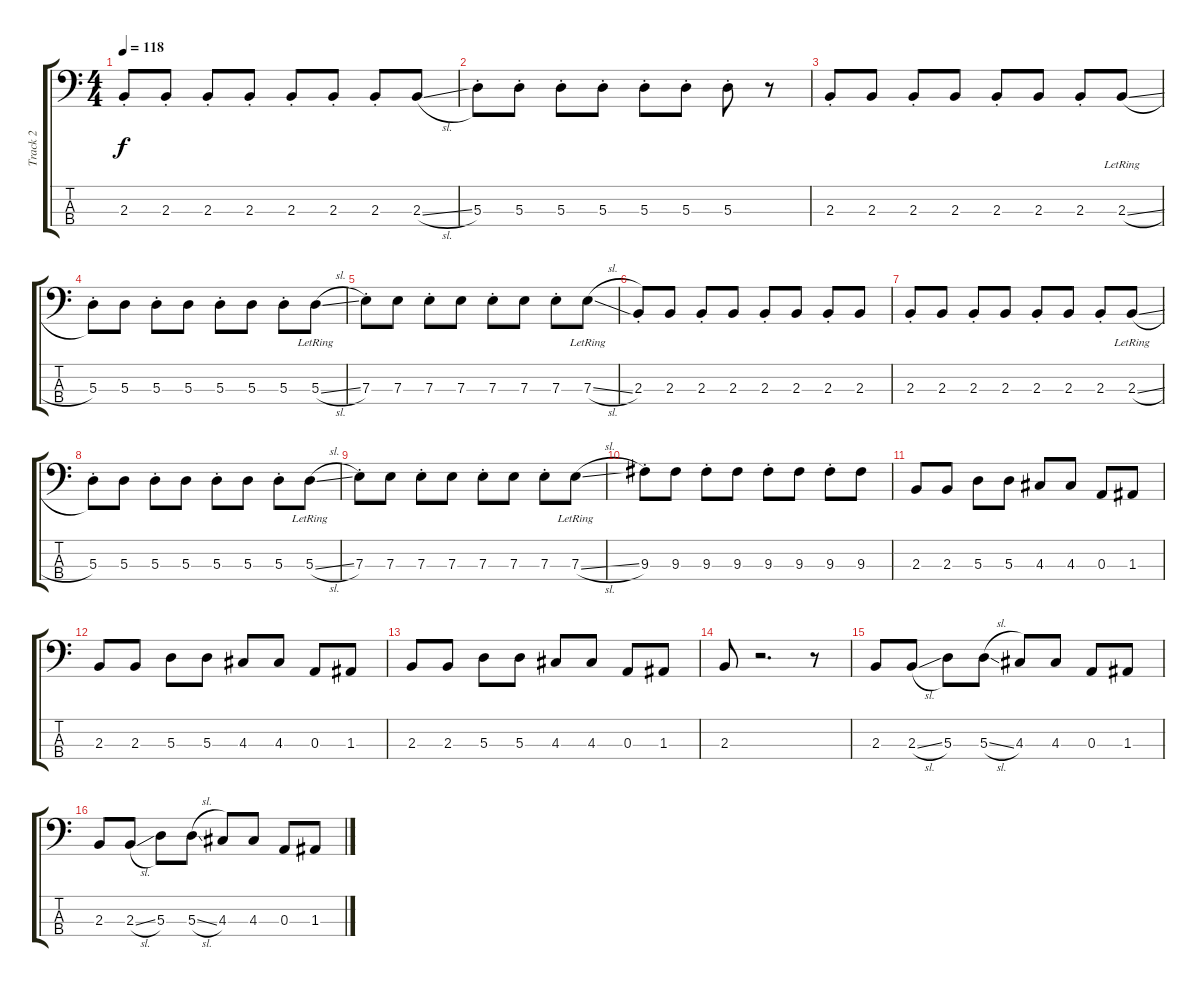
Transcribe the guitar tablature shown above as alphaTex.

\track ("Track 2" "Track 2") {instrument fretlessbass}
\staff {score tabs}
\tuning (G2 D2 A1 E1) {hide}
\ts (4 4)
\tempo 118
\clef f4
\ks c
2.3{st}.8{dy f} 2.3{st}.8 2.3{st}.8 2.3{st}.8 2.3{st}.8 2.3{st}.8 2.3{st}.8 2.3{sl}.8 |
5.3{st}.8 5.3{st}.8 5.3{st}.8 5.3{st}.8 5.3{st}.8 5.3{st}.8 5.3{st}.8 r.8 |
2.3{st}.8 2.3.8 2.3{st}.8 2.3.8 2.3{st}.8 2.3.8 2.3{st}.8 2.3{sl lr}.8 |
5.3{st}.8 5.3.8 5.3{st}.8 5.3.8 5.3{st}.8 5.3.8 5.3{st}.8 5.3{sl lr}.8 |
7.3{st}.8 7.3.8 7.3{st}.8 7.3.8 7.3{st}.8 7.3.8 7.3{st}.8 7.3{sl lr}.8 |
2.3{st}.8 2.3.8 2.3{st}.8 2.3.8 2.3{st}.8 2.3.8 2.3{st}.8 2.3.8 |
2.3{st}.8 2.3.8 2.3{st}.8 2.3.8 2.3{st}.8 2.3.8 2.3{st}.8 2.3{sl lr}.8 |
5.3{st}.8 5.3.8 5.3{st}.8 5.3.8 5.3{st}.8 5.3.8 5.3{st}.8 5.3{sl lr}.8 |
7.3{st}.8 7.3.8 7.3{st}.8 7.3.8 7.3{st}.8 7.3.8 7.3{st}.8 7.3{sl lr}.8 |
9.3{st}.8 9.3.8 9.3{st}.8 9.3.8 9.3{st}.8 9.3.8 9.3{st}.8 9.3.8 |
2.3.8 2.3.8 5.3.8 5.3.8 4.3.8 4.3.8 0.3.8 1.3.8 |
2.3.8 2.3.8 5.3.8 5.3.8 4.3.8 4.3.8 0.3.8 1.3.8 |
2.3.8 2.3.8 5.3.8 5.3.8 4.3.8 4.3.8 0.3.8 1.3.8 |
2.3.8 r.2{d} r.8 |
2.3.8 2.3{sl}.8 5.3.8 5.3{sl}.8 4.3.8 4.3.8 0.3.8 1.3.8 |
2.3.8 2.3{sl}.8 5.3.8 5.3{sl}.8 4.3.8 4.3.8 0.3.8 1.3.8
